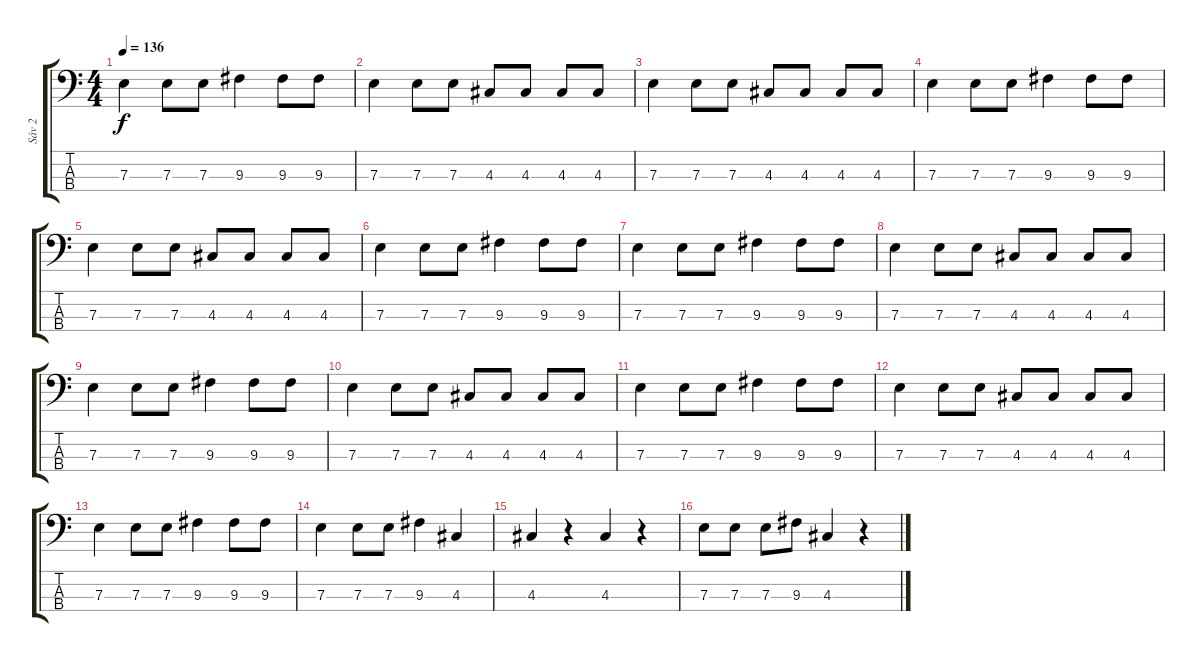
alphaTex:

\track ("Sáv 2" "Sáv 2") {instrument electricbassfinger}
\staff {score tabs}
\tuning (G2 D2 A1 E1) {hide}
\ts (4 4)
\tempo 136
\clef f4
\ks c
7.3.4{dy f} 7.3.8 7.3.8 9.3.4 9.3.8 9.3.8 |
7.3.4 7.3.8 7.3.8 4.3.8 4.3.8 4.3.8 4.3.8 |
7.3.4 7.3.8 7.3.8 4.3.8 4.3.8 4.3.8 4.3.8 |
7.3.4 7.3.8 7.3.8 9.3.4 9.3.8 9.3.8 |
7.3.4 7.3.8 7.3.8 4.3.8 4.3.8 4.3.8 4.3.8 |
7.3.4 7.3.8 7.3.8 9.3.4 9.3.8 9.3.8 |
7.3.4 7.3.8 7.3.8 9.3.4 9.3.8 9.3.8 |
7.3.4 7.3.8 7.3.8 4.3.8 4.3.8 4.3.8 4.3.8 |
7.3.4 7.3.8 7.3.8 9.3.4 9.3.8 9.3.8 |
7.3.4 7.3.8 7.3.8 4.3.8 4.3.8 4.3.8 4.3.8 |
7.3.4 7.3.8 7.3.8 9.3.4 9.3.8 9.3.8 |
7.3.4 7.3.8 7.3.8 4.3.8 4.3.8 4.3.8 4.3.8 |
7.3.4 7.3.8 7.3.8 9.3.4 9.3.8 9.3.8 |
7.3.4 7.3.8 7.3.8 9.3.4 4.3.4 |
4.3.4 r.4 4.3.4 r.4 |
7.3.8 7.3.8 7.3.8 9.3.8 4.3.4 r.4
